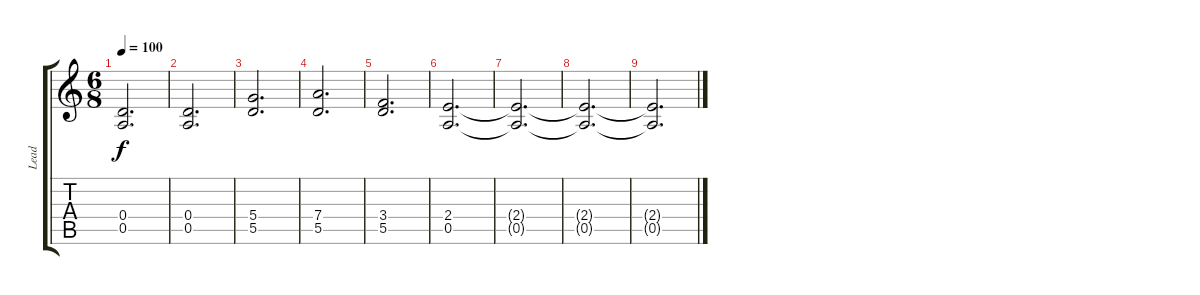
\track ("Lead" "Lead") {instrument distortionguitar}
\staff {score tabs}
\tuning (E4 B3 G3 D3 A2 E2) {hide}
\ts (6 8)
\tempo 100
\clef g2
\ks c
(0.4 0.5).2{d dy f} |
(0.4 0.5).2{d} |
(5.4 5.5).2{d} |
(7.4 5.5).2{d} |
(3.4 5.5).2{d} |
(2.4 0.5).2{d} |
(2.4{t} 0.5{t}).2{d} |
(2.4{t} 0.5{t}).2{d} |
(2.4{t} 0.5{t}).2{d}
